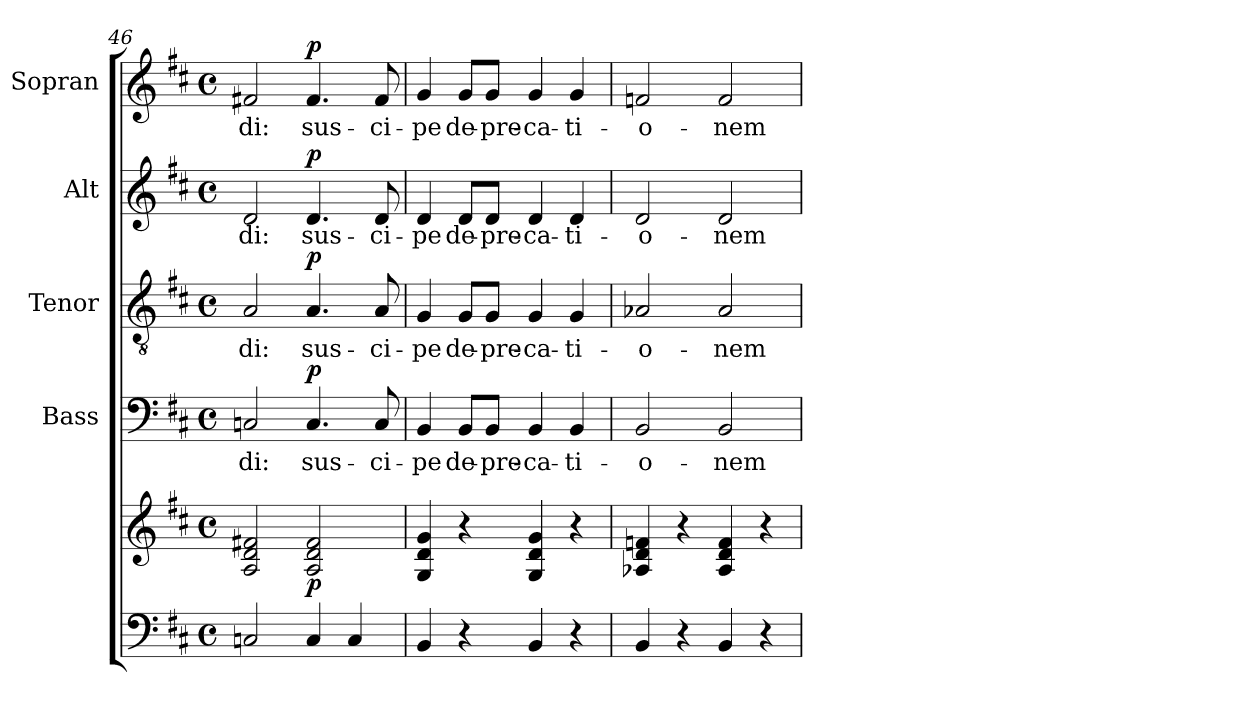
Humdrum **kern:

**kern	**kern	**dynam	**kern	**text	**dynam	**kern	**text	**dynam	**kern	**text	**dynam	**kern	**text	**dynam
*part5	*part5	*part5	*part4	*part4	*part4	*part3	*part3	*part3	*part2	*part2	*part2	*part1	*part1	*part1
*staff6	*staff5	*staff5/6	*staff4	*staff4	*staff4	*staff3	*staff3	*staff3	*staff2	*staff2	*staff2	*staff1	*staff1	*staff1
*	*	*	*I"Bass	*	*	*I"Tenor	*	*	*I"Alt	*	*	*I"Sopran	*	*
*	*	*	*I'B.	*	*	*I'T.	*	*	*I'A.	*	*	*I'S.	*	*
*clefF4	*clefG2	*	*clefF4	*	*	*clefGv2	*	*	*clefG2	*	*	*clefG2	*	*
*k[f#c#]	*k[f#c#]	*	*k[f#c#]	*	*	*k[f#c#]	*	*	*k[f#c#]	*	*	*k[f#c#]	*	*
*D:	*D:	*	*D:	*	*	*D:	*	*	*D:	*	*	*D:	*	*
*M4/4	*M4/4	*	*M4/4	*	*	*M4/4	*	*	*M4/4	*	*	*M4/4	*	*
*met(c)	*met(c)	*	*met(c)	*	*	*met(c)	*	*	*met(c)	*	*	*met(c)	*	*
=46	=46	=46	=46	=46	=46	=46	=46	=46	=46	=46	=46	=46	=46	=46
!	!	!	!	!LO:LY:b	!	!	!LO:LY:b	!	!	!LO:LY:b	!	!	!LO:LY:b	!
2Cn/	2A/ 2d/ 2f#X/	.	2Cn/	-di:	.	2A/	-di:	.	2d/	-di:	.	2f#X/	-di:	.
!	!	!LO:DY:b	!	!LO:LY:b	!LO:DY:a	!	!LO:LY:b	!LO:DY:a	!	!LO:LY:b	!LO:DY:a	!	!LO:LY:b	!LO:DY:a
4C/	2A/ 2d/ 2f#/	p	4.C/	sus-	p	4.A/	sus-	p	4.d/	sus-	p	4.f#/	sus-	p
4C/	.	.	.	.	.	.	.	.	.	.	.	.	.	.
!	!	!	!	!LO:LY:b	!	!	!LO:LY:b	!	!	!LO:LY:b	!	!	!LO:LY:b	!
.	.	.	8C/	-ci-	.	8A/	-ci-	.	8d/	-ci-	.	8f#/	-ci-	.
!!LO:LB:g=z
=47	=47	=47	=47	=47	=47	=47	=47	=47	=47	=47	=47	=47	=47	=47
!	!	!	!	!LO:LY:b	!	!	!LO:LY:b	!	!	!LO:LY:b	!	!	!LO:LY:b	!
4BB/	4G/ 4d/ 4g/	.	4BB/	-pe	.	4G/	-pe	.	4d/	-pe	.	4g/	-pe	.
!	!	!	!	!LO:LY:b	!	!	!LO:LY:b	!	!	!LO:LY:b	!	!	!LO:LY:b	!
4r	4r	.	8BB/L	de-	.	8G/L	de-	.	8d/L	de-	.	8g/L	de-	.
!	!	!	!	!LO:LY:b	!	!	!LO:LY:b	!	!	!LO:LY:b	!	!	!LO:LY:b	!
.	.	.	8BB/J	-pre-	.	8G/J	-pre-	.	8d/J	-pre-	.	8g/J	-pre-	.
!	!	!	!	!LO:LY:b	!	!	!LO:LY:b	!	!	!LO:LY:b	!	!	!LO:LY:b	!
4BB/	4G/ 4d/ 4g/	.	4BB/	-ca-	.	4G/	-ca-	.	4d/	-ca-	.	4g/	-ca-	.
!	!	!	!	!LO:LY:b	!	!	!LO:LY:b	!	!	!LO:LY:b	!	!	!LO:LY:b	!
4r	4r	.	4BB/	-ti-	.	4G/	-ti-	.	4d/	-ti-	.	4g/	-ti-	.
=48	=48	=48	=48	=48	=48	=48	=48	=48	=48	=48	=48	=48	=48	=48
!	!	!	!	!LO:LY:b	!	!	!LO:LY:b	!	!	!LO:LY:b	!	!	!LO:LY:b	!
4BB/	4A-X/ 4d/ 4fn/	.	2BB/	-o-	.	2A-X/	-o-	.	2d/	-o-	.	2fn/	-o-	.
4r	4r	.	.	.	.	.	.	.	.	.	.	.	.	.
!	!	!	!	!LO:LY:b	!	!	!LO:LY:b	!	!	!LO:LY:b	!	!	!LO:LY:b	!
4BB/	4A-/ 4d/ 4f/	.	2BB/	-nem	.	2A-/	-nem	.	2d/	-nem	.	2f/	-nem	.
4r	4r	.	.	.	.	.	.	.	.	.	.	.	.	.
=	=	=	=	=	=	=	=	=	=	=	=	=	=	=
*-	*-	*-	*-	*-	*-	*-	*-	*-	*-	*-	*-	*-	*-	*-
